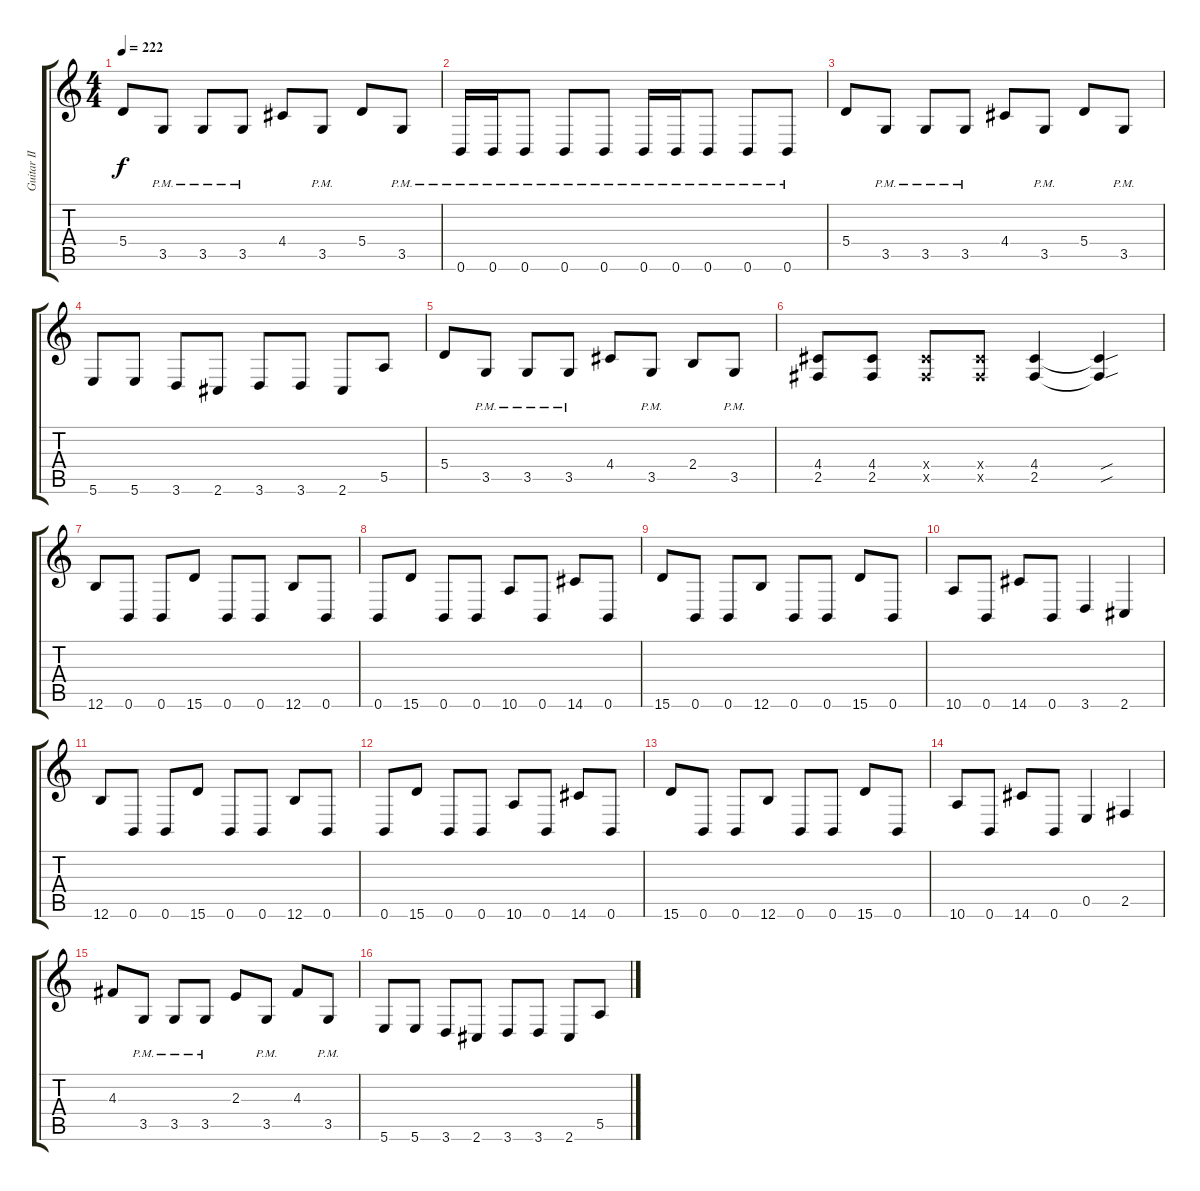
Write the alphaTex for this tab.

\track ("Guitar II" "Guitar II") {instrument distortionguitar}
\staff {score tabs}
\tuning (B3 Gb3 D3 A2 E2 B1) {hide}
\ts (4 4)
\tempo 222
\clef g2
\ks c
5.4.8{dy f} 3.5{pm}.8 3.5{pm}.8 3.5{pm}.8 4.4.8 3.5{pm}.8 5.4.8 3.5{pm}.8 |
0.6{pm}.16 0.6{pm}.16 0.6{pm}.8 0.6{pm}.8 0.6{pm}.8 0.6{pm}.16 0.6{pm}.16 0.6{pm}.8 0.6{pm}.8 0.6{pm}.8 |
5.4.8 3.5{pm}.8 3.5{pm}.8 3.5{pm}.8 4.4.8 3.5{pm}.8 5.4.8 3.5{pm}.8 |
5.6.8 5.6.8 3.6.8 2.6.8 3.6.8 3.6.8 2.6.8 5.5.8 |
5.4.8 3.5{pm}.8 3.5{pm}.8 3.5{pm}.8 4.4.8 3.5{pm}.8 2.4.8 3.5{pm}.8 |
(4.4 2.5).8 (4.4 2.5).8 (4.4{x} 2.5{x}).8 (4.4{x} 2.5{x}).8 (4.4 2.5).4 (4.4{sou t} 2.5{sou t}).4 |
12.6.8 0.6.8 0.6.8 15.6.8 0.6.8 0.6.8 12.6.8 0.6.8 |
0.6.8 15.6.8 0.6.8 0.6.8 10.6.8 0.6.8 14.6.8 0.6.8 |
15.6.8 0.6.8 0.6.8 12.6.8 0.6.8 0.6.8 15.6.8 0.6.8 |
10.6.8 0.6.8 14.6.8 0.6.8 3.6.4 2.6.4 |
12.6.8 0.6.8 0.6.8 15.6.8 0.6.8 0.6.8 12.6.8 0.6.8 |
0.6.8 15.6.8 0.6.8 0.6.8 10.6.8 0.6.8 14.6.8 0.6.8 |
15.6.8 0.6.8 0.6.8 12.6.8 0.6.8 0.6.8 15.6.8 0.6.8 |
10.6.8 0.6.8 14.6.8 0.6.8 0.5.4 2.5.4 |
4.3.8 3.5{pm}.8 3.5{pm}.8 3.5{pm}.8 2.3.8 3.5{pm}.8 4.3.8 3.5{pm}.8 |
5.6.8 5.6.8 3.6.8 2.6.8 3.6.8 3.6.8 2.6.8 5.5.8
